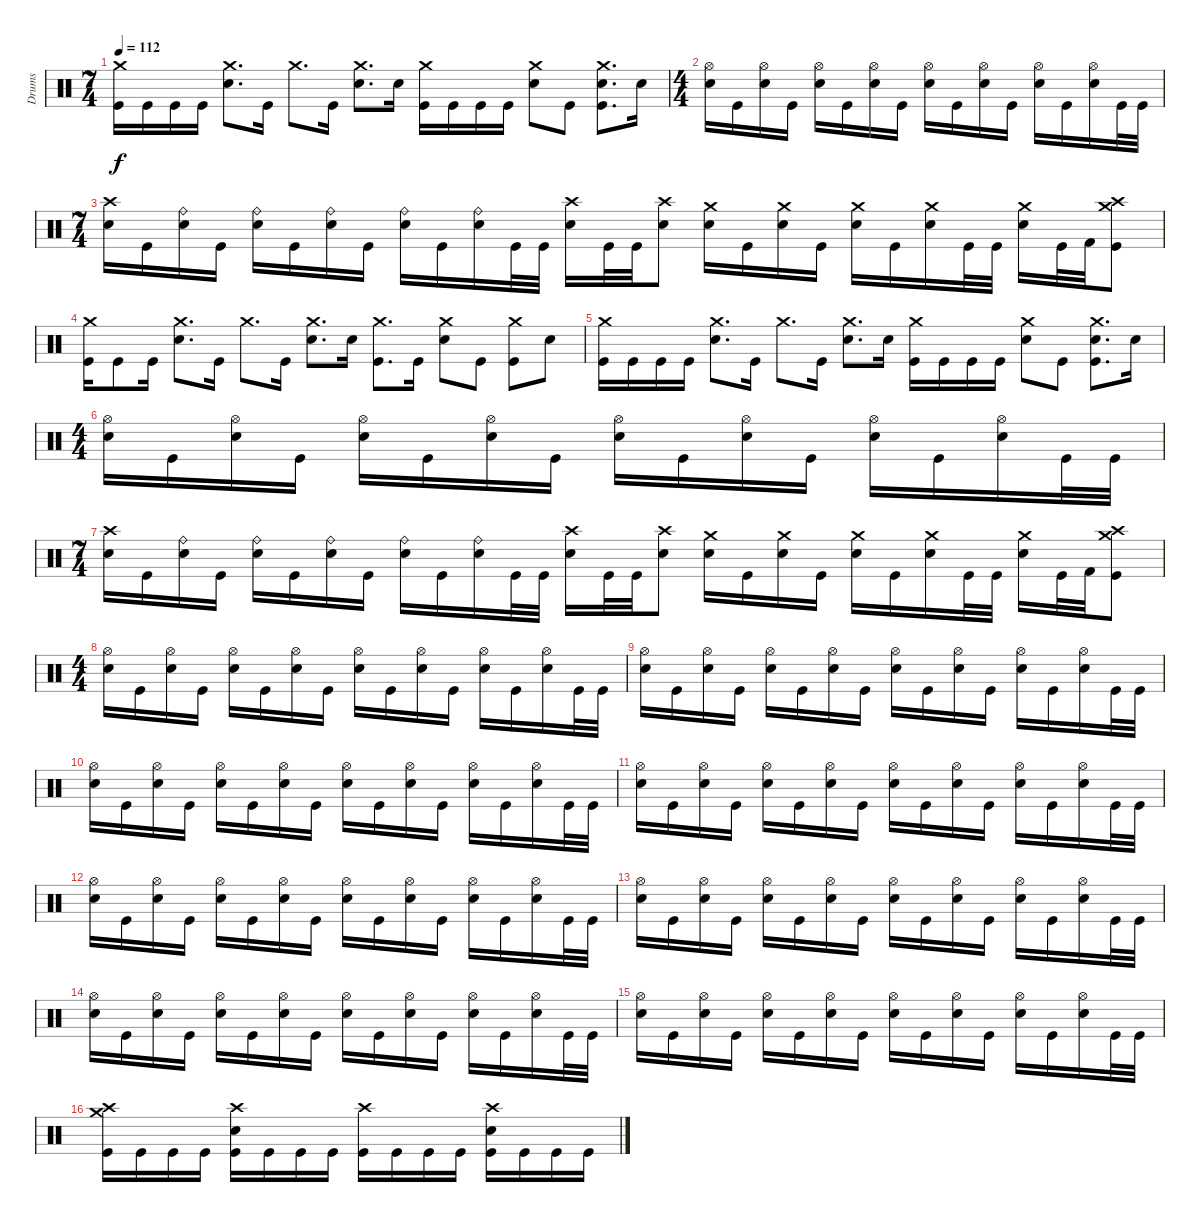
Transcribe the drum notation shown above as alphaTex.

\track ("Drums" "Drums") {instrument percussion}
\staff {score}
\articulation defaults
\ts (7 4)
\tempo 112
\clef neutral
\ks c
("Crash medium (hit)" "Kick (hit)").16{dy f} "Kick (hit)".16 "Kick (hit)".16 "Kick (hit)".16 ("Crash medium (hit)" "Snare (hit) 2").8{d} "Kick (hit)".16 "Crash medium (hit)".8{d} "Kick (hit)".16 ("Crash medium (hit)" "Snare (hit) 2").8{d} "Snare (hit) 2".16 ("Crash medium (hit)" "Kick (hit)").16 "Kick (hit)".16 "Kick (hit)".16 "Kick (hit)".16 ("Crash medium (hit)" "Snare (hit) 2").8 "Kick (hit)".8 ("Crash medium (hit)" "Snare (hit) 2" "Kick (hit)").8{d} "Snare (hit) 2".16 |
\ts (4 4)
("Hi-Hat (open)" "Snare (hit) 2").16 "Kick (hit)".16 ("Hi-Hat (open)" "Snare (hit) 2").16 "Kick (hit)".16 ("Hi-Hat (open)" "Snare (hit) 2").16 "Kick (hit)".16 ("Hi-Hat (open)" "Snare (hit) 2").16 "Kick (hit)".16 ("Hi-Hat (open)" "Snare (hit) 2").16 "Kick (hit)".16 ("Hi-Hat (open)" "Snare (hit) 2").16 "Kick (hit)".16 ("Hi-Hat (open)" "Snare (hit) 2").16 "Kick (hit)".16 ("Hi-Hat (open)" "Snare (hit) 2").16 "Kick (hit)".32 "Kick (hit)".32 |
\ts (7 4)
("Crash high (hit)" "Snare (hit) 2").16 "Kick (hit)".16 ("Ride (bell)" "Snare (hit) 2").16 "Kick (hit)".16 ("Ride (bell)" "Snare (hit) 2").16 "Kick (hit)".16 ("Ride (bell)" "Snare (hit) 2").16 "Kick (hit)".16 ("Ride (bell)" "Snare (hit) 2").16 "Kick (hit)".16 ("Ride (bell)" "Snare (hit) 2").16 "Kick (hit)".32 "Kick (hit)".32 ("Crash high (hit)" "Snare (hit) 2").16 "Kick (hit)".32 "Kick (hit)".32 ("Crash high (hit)" "Snare (hit) 2").8 ("Crash medium (hit)" "Snare (hit) 2").16 "Kick (hit)".16 ("Crash medium (hit)" "Snare (hit) 2").16 "Kick (hit)".16 ("Crash medium (hit)" "Snare (hit) 2").16 "Kick (hit)".16 ("Crash medium (hit)" "Snare (hit) 2").16 "Kick (hit)".32 "Kick (hit)".32 ("Crash medium (hit)" "Snare (hit) 2").16 "Kick (hit)".32 "Kick (hit) 2".32 ("Crash high (hit)" "Crash medium (hit)" "Kick (hit)").8 |
("Crash medium (hit)" "Kick (hit)").16 "Kick (hit)".8 "Kick (hit)".16 ("Crash medium (hit)" "Snare (hit) 2").8{d} "Kick (hit)".16 "Crash medium (hit)".8{d} "Kick (hit)".16 ("Crash medium (hit)" "Snare (hit) 2").8{d} "Snare (hit) 2".16 ("Crash medium (hit)" "Kick (hit)").8{d} "Kick (hit)".16 ("Crash medium (hit)" "Snare (hit) 2").8 "Kick (hit)".8 ("Crash medium (hit)" "Kick (hit)").8 "Snare (hit) 2".8 |
("Crash medium (hit)" "Kick (hit)").16 "Kick (hit)".16 "Kick (hit)".16 "Kick (hit)".16 ("Crash medium (hit)" "Snare (hit) 2").8{d} "Kick (hit)".16 "Crash medium (hit)".8{d} "Kick (hit)".16 ("Crash medium (hit)" "Snare (hit) 2").8{d} "Snare (hit) 2".16 ("Crash medium (hit)" "Kick (hit)").16 "Kick (hit)".16 "Kick (hit)".16 "Kick (hit)".16 ("Crash medium (hit)" "Snare (hit) 2").8 "Kick (hit)".8 ("Crash medium (hit)" "Snare (hit) 2" "Kick (hit)").8{d} "Snare (hit) 2".16 |
\ts (4 4)
("Hi-Hat (open)" "Snare (hit) 2").16 "Kick (hit)".16 ("Hi-Hat (open)" "Snare (hit) 2").16 "Kick (hit)".16 ("Hi-Hat (open)" "Snare (hit) 2").16 "Kick (hit)".16 ("Hi-Hat (open)" "Snare (hit) 2").16 "Kick (hit)".16 ("Hi-Hat (open)" "Snare (hit) 2").16 "Kick (hit)".16 ("Hi-Hat (open)" "Snare (hit) 2").16 "Kick (hit)".16 ("Hi-Hat (open)" "Snare (hit) 2").16 "Kick (hit)".16 ("Hi-Hat (open)" "Snare (hit) 2").16 "Kick (hit)".32 "Kick (hit)".32 |
\ts (7 4)
("Crash high (hit)" "Snare (hit) 2").16 "Kick (hit)".16 ("Ride (bell)" "Snare (hit) 2").16 "Kick (hit)".16 ("Ride (bell)" "Snare (hit) 2").16 "Kick (hit)".16 ("Ride (bell)" "Snare (hit) 2").16 "Kick (hit)".16 ("Ride (bell)" "Snare (hit) 2").16 "Kick (hit)".16 ("Ride (bell)" "Snare (hit) 2").16 "Kick (hit)".32 "Kick (hit)".32 ("Crash high (hit)" "Snare (hit) 2").16 "Kick (hit)".32 "Kick (hit)".32 ("Crash high (hit)" "Snare (hit) 2").8 ("Crash medium (hit)" "Snare (hit) 2").16 "Kick (hit)".16 ("Crash medium (hit)" "Snare (hit) 2").16 "Kick (hit)".16 ("Crash medium (hit)" "Snare (hit) 2").16 "Kick (hit)".16 ("Crash medium (hit)" "Snare (hit) 2").16 "Kick (hit)".32 "Kick (hit)".32 ("Crash medium (hit)" "Snare (hit) 2").16 "Kick (hit)".32 "Kick (hit) 2".32 ("Crash high (hit)" "Crash medium (hit)" "Kick (hit)").8 |
\ts (4 4)
("Hi-Hat (open)" "Snare (hit) 2").16 "Kick (hit)".16 ("Hi-Hat (open)" "Snare (hit) 2").16 "Kick (hit)".16 ("Hi-Hat (open)" "Snare (hit) 2").16 "Kick (hit)".16 ("Hi-Hat (open)" "Snare (hit) 2").16 "Kick (hit)".16 ("Hi-Hat (open)" "Snare (hit) 2").16 "Kick (hit)".16 ("Hi-Hat (open)" "Snare (hit) 2").16 "Kick (hit)".16 ("Hi-Hat (open)" "Snare (hit) 2").16 "Kick (hit)".16 ("Hi-Hat (open)" "Snare (hit) 2").16 "Kick (hit)".32 "Kick (hit)".32 |
("Hi-Hat (open)" "Snare (hit) 2").16 "Kick (hit)".16 ("Hi-Hat (open)" "Snare (hit) 2").16 "Kick (hit)".16 ("Hi-Hat (open)" "Snare (hit) 2").16 "Kick (hit)".16 ("Hi-Hat (open)" "Snare (hit) 2").16 "Kick (hit)".16 ("Hi-Hat (open)" "Snare (hit) 2").16 "Kick (hit)".16 ("Hi-Hat (open)" "Snare (hit) 2").16 "Kick (hit)".16 ("Hi-Hat (open)" "Snare (hit) 2").16 "Kick (hit)".16 ("Hi-Hat (open)" "Snare (hit) 2").16 "Kick (hit)".32 "Kick (hit)".32 |
("Hi-Hat (open)" "Snare (hit) 2").16 "Kick (hit)".16 ("Hi-Hat (open)" "Snare (hit) 2").16 "Kick (hit)".16 ("Hi-Hat (open)" "Snare (hit) 2").16 "Kick (hit)".16 ("Hi-Hat (open)" "Snare (hit) 2").16 "Kick (hit)".16 ("Hi-Hat (open)" "Snare (hit) 2").16 "Kick (hit)".16 ("Hi-Hat (open)" "Snare (hit) 2").16 "Kick (hit)".16 ("Hi-Hat (open)" "Snare (hit) 2").16 "Kick (hit)".16 ("Hi-Hat (open)" "Snare (hit) 2").16 "Kick (hit)".32 "Kick (hit)".32 |
("Hi-Hat (open)" "Snare (hit) 2").16 "Kick (hit)".16 ("Hi-Hat (open)" "Snare (hit) 2").16 "Kick (hit)".16 ("Hi-Hat (open)" "Snare (hit) 2").16 "Kick (hit)".16 ("Hi-Hat (open)" "Snare (hit) 2").16 "Kick (hit)".16 ("Hi-Hat (open)" "Snare (hit) 2").16 "Kick (hit)".16 ("Hi-Hat (open)" "Snare (hit) 2").16 "Kick (hit)".16 ("Hi-Hat (open)" "Snare (hit) 2").16 "Kick (hit)".16 ("Hi-Hat (open)" "Snare (hit) 2").16 "Kick (hit)".32 "Kick (hit)".32 |
("Hi-Hat (open)" "Snare (hit) 2").16 "Kick (hit)".16 ("Hi-Hat (open)" "Snare (hit) 2").16 "Kick (hit)".16 ("Hi-Hat (open)" "Snare (hit) 2").16 "Kick (hit)".16 ("Hi-Hat (open)" "Snare (hit) 2").16 "Kick (hit)".16 ("Hi-Hat (open)" "Snare (hit) 2").16 "Kick (hit)".16 ("Hi-Hat (open)" "Snare (hit) 2").16 "Kick (hit)".16 ("Hi-Hat (open)" "Snare (hit) 2").16 "Kick (hit)".16 ("Hi-Hat (open)" "Snare (hit) 2").16 "Kick (hit)".32 "Kick (hit)".32 |
("Hi-Hat (open)" "Snare (hit) 2").16 "Kick (hit)".16 ("Hi-Hat (open)" "Snare (hit) 2").16 "Kick (hit)".16 ("Hi-Hat (open)" "Snare (hit) 2").16 "Kick (hit)".16 ("Hi-Hat (open)" "Snare (hit) 2").16 "Kick (hit)".16 ("Hi-Hat (open)" "Snare (hit) 2").16 "Kick (hit)".16 ("Hi-Hat (open)" "Snare (hit) 2").16 "Kick (hit)".16 ("Hi-Hat (open)" "Snare (hit) 2").16 "Kick (hit)".16 ("Hi-Hat (open)" "Snare (hit) 2").16 "Kick (hit)".32 "Kick (hit)".32 |
("Hi-Hat (open)" "Snare (hit) 2").16 "Kick (hit)".16 ("Hi-Hat (open)" "Snare (hit) 2").16 "Kick (hit)".16 ("Hi-Hat (open)" "Snare (hit) 2").16 "Kick (hit)".16 ("Hi-Hat (open)" "Snare (hit) 2").16 "Kick (hit)".16 ("Hi-Hat (open)" "Snare (hit) 2").16 "Kick (hit)".16 ("Hi-Hat (open)" "Snare (hit) 2").16 "Kick (hit)".16 ("Hi-Hat (open)" "Snare (hit) 2").16 "Kick (hit)".16 ("Hi-Hat (open)" "Snare (hit) 2").16 "Kick (hit)".32 "Kick (hit)".32 |
("Hi-Hat (open)" "Snare (hit) 2").16 "Kick (hit)".16 ("Hi-Hat (open)" "Snare (hit) 2").16 "Kick (hit)".16 ("Hi-Hat (open)" "Snare (hit) 2").16 "Kick (hit)".16 ("Hi-Hat (open)" "Snare (hit) 2").16 "Kick (hit)".16 ("Hi-Hat (open)" "Snare (hit) 2").16 "Kick (hit)".16 ("Hi-Hat (open)" "Snare (hit) 2").16 "Kick (hit)".16 ("Hi-Hat (open)" "Snare (hit) 2").16 "Kick (hit)".16 ("Hi-Hat (open)" "Snare (hit) 2").16 "Kick (hit)".32 "Kick (hit)".32 |
("Crash high (hit)" "Crash medium (hit)" "Kick (hit)").16 "Kick (hit)".16 "Kick (hit)".16 "Kick (hit)".16 ("Crash high (hit)" "Snare (hit) 2" "Kick (hit)").16 "Kick (hit)".16 "Kick (hit)".16 "Kick (hit)".16 ("Crash high (hit)" "Kick (hit)").16 "Kick (hit)".16 "Kick (hit)".16 "Kick (hit)".16 ("Crash high (hit)" "Snare (hit) 2" "Kick (hit)").16 "Kick (hit)".16 "Kick (hit)".16 "Kick (hit)".16
